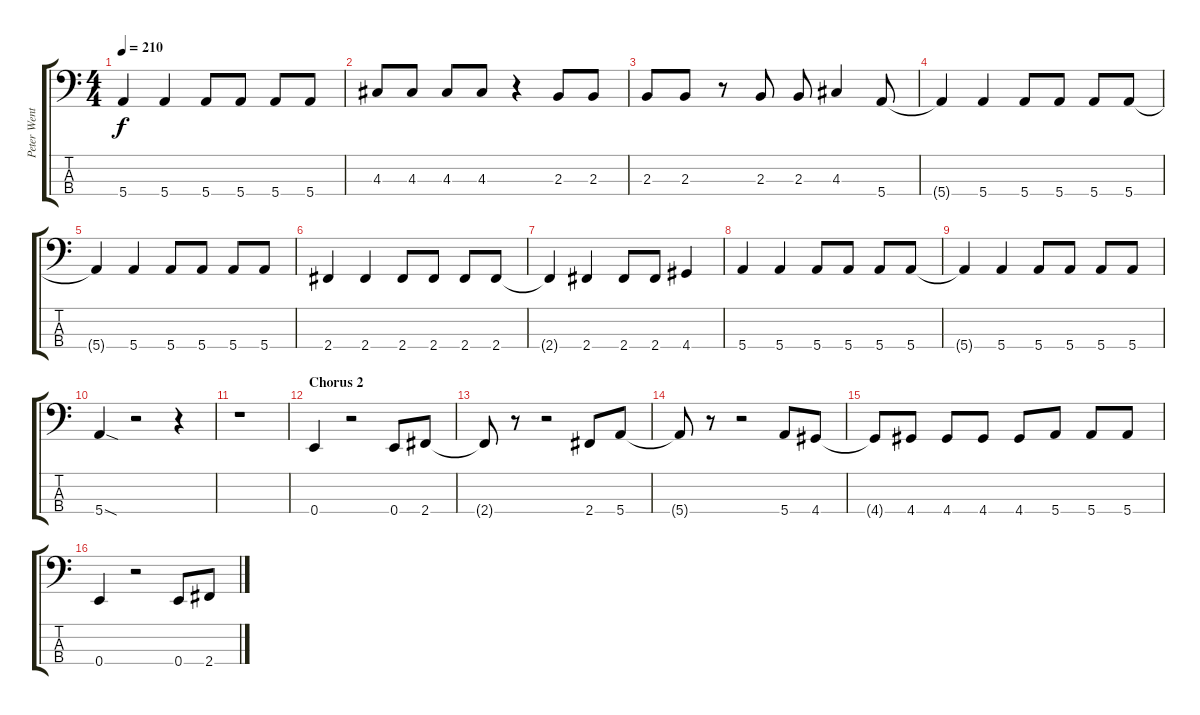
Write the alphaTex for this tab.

\track ("Peter Wentz (Bass)" "Peter Went") {instrument electricbasspick}
\staff {score tabs}
\tuning (G2 D2 A1 E1) {hide}
\ts (4 4)
\tempo 210
\clef f4
\ks c
5.4{t}.4{dy f} 5.4.4 5.4.8 5.4.8 5.4.8 5.4.8 |
4.3.8 4.3.8 4.3.8 4.3.8 r.4 2.3.8 2.3.8 |
2.3.8 2.3.8 r.8 2.3.8 2.3.8 4.3.4 5.4.8 |
5.4{t}.4 5.4.4 5.4.8 5.4.8 5.4.8 5.4.8 |
5.4{t}.4 5.4.4 5.4.8 5.4.8 5.4.8 5.4.8 |
2.4.4 2.4.4 2.4.8 2.4.8 2.4.8 2.4.8 |
2.4{t}.4 2.4.4 2.4.8 2.4.8 4.4.4 |
5.4.4 5.4.4 5.4.8 5.4.8 5.4.8 5.4.8 |
5.4{t}.4 5.4.4 5.4.8 5.4.8 5.4.8 5.4.8 |
5.4{sod}.4 r.2 r.4 |
r.1 |
\section ("" "Chorus 2")
0.4.4 r.2 0.4.8 2.4.8 |
2.4{t}.8 r.8 r.2 2.4.8 5.4.8 |
5.4{t}.8 r.8 r.2 5.4.8 4.4.8 |
4.4{t}.8 4.4.8 4.4.8 4.4.8 4.4.8 5.4.8 5.4.8 5.4.8 |
0.4.4 r.2 0.4.8 2.4.8
